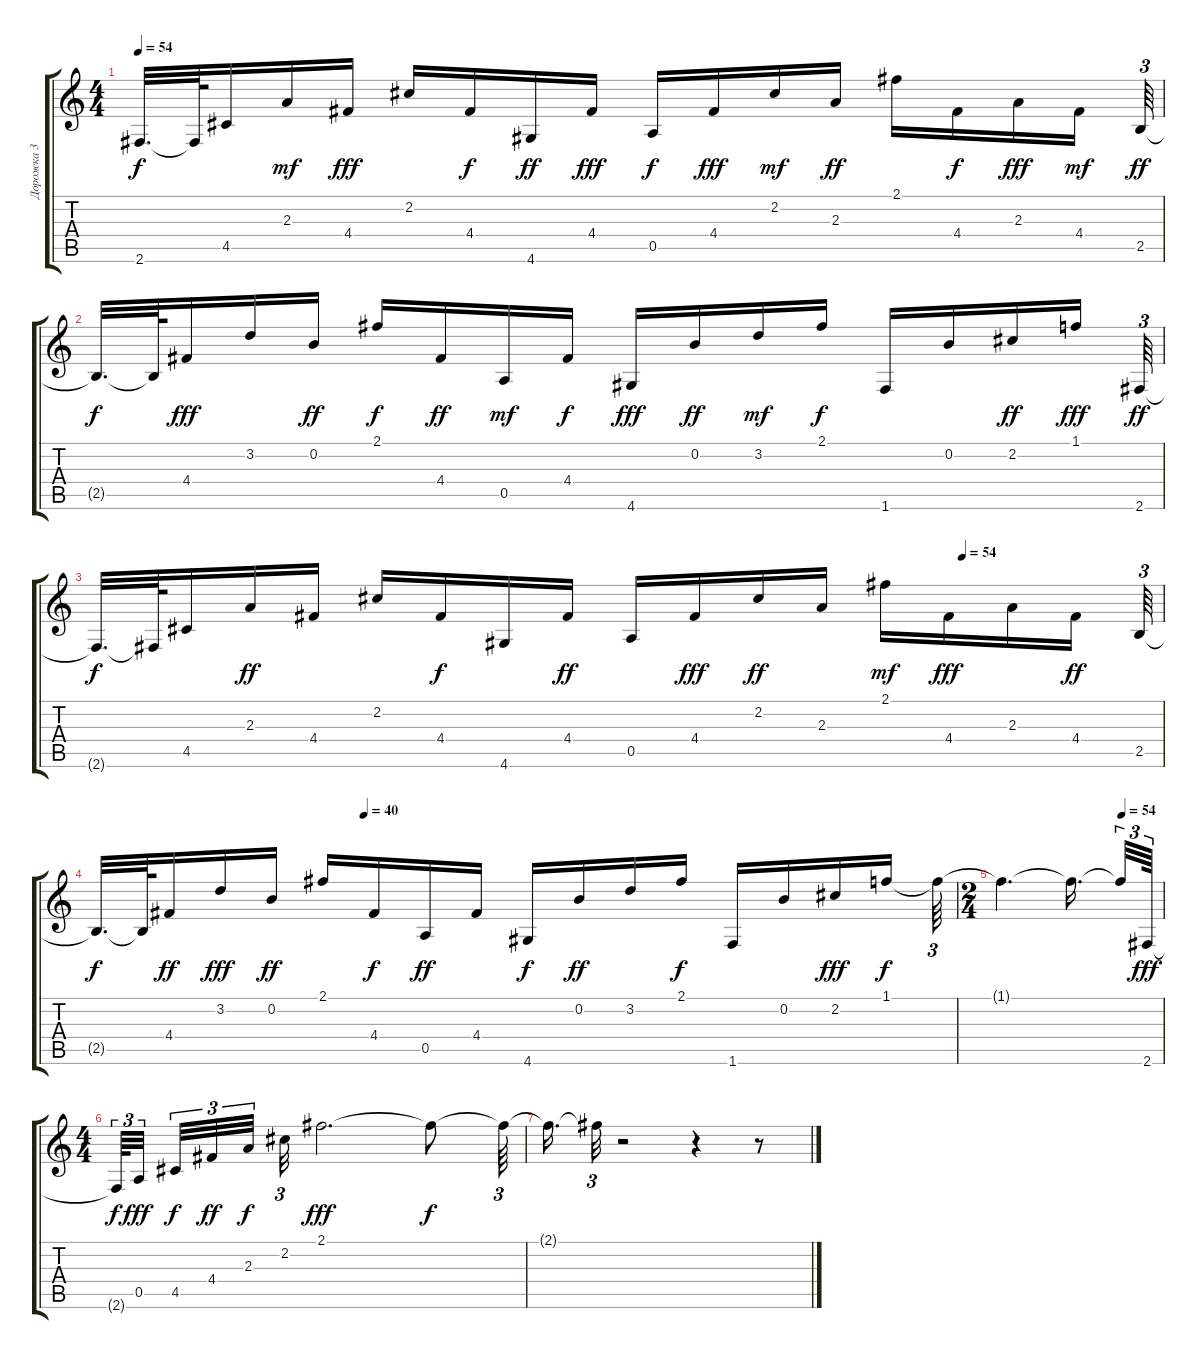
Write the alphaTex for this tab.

\track ("Дорожка 3" "Дорожка 3") {instrument acousticguitarnylon}
\staff {score tabs}
\tuning (E4 B3 G3 D3 A2 E2) {hide}
\ts (4 4)
\tempo 54
\clef g2
\ks c
2.6{t}.32{d dy f} 2.6{t}.64 4.5.16 2.3.16{dy mf} 4.4.16{dy fff} 2.2.16 4.4.16{dy f} 4.6.16{dy ff} 4.4.16{dy fff} 0.5.16{dy f} 4.4.16{dy fff} 2.2.16{dy mf} 2.3.16{dy ff} 2.1.16 4.4.16{dy f} 2.3.16{dy fff} 4.4.16{dy mf} 2.5.64{tu (3 2) dy ff} |
2.5{t}.32{d dy f} 2.5{t}.64 4.4.16{dy fff} 3.2.16 0.2.16{dy ff} 2.1.16{dy f} 4.4.16{dy ff} 0.5.16{dy mf} 4.4.16{dy f} 4.6.16{dy fff} 0.2.16{dy ff} 3.2.16{dy mf} 2.1.16{dy f} 1.6.16 0.2.16 2.2.16{dy ff} 1.1.16{dy fff} 2.6.64{tu (3 2) dy ff} |
\tempo (54 0.8125)
2.6{t}.32{d dy f} 2.6{t}.64 4.5.16 2.3.16{dy ff} 4.4.16 2.2.16 4.4.16{dy f} 4.6.16 4.4.16{dy ff} 0.5.16 4.4.16{dy fff} 2.2.16{dy ff} 2.3.16 2.1.16{dy mf} 4.4.16{dy fff} 2.3.16 4.4.16{dy ff} 2.5.64{tu (3 2)} |
\tempo (40 0.3125)
2.5{t}.32{d dy f} 2.5{t}.64 4.4.16{dy ff} 3.2.16{dy fff} 0.2.16{dy ff} 2.1.16 4.4.16{dy f} 0.5.16{dy ff} 4.4.16 4.6.16{dy f} 0.2.16{dy ff} 3.2.16 2.1.16{dy f} 1.6.16 0.2.16 2.2.16{dy fff} 1.1.16{dy f} 1.1{t}.64{tu (3 2)} |
\ts (2 4)
\tempo (54 0.75)
1.1{t}.4{d} 1.1{t}.16{d beam splitsecondary} 1.1{t}.32{tu (3 2)} 2.6.64{tu (3 2) dy fff} |
\ts (4 4)
2.6{t}.64{tu (3 2) dy f} 0.5.32{tu (3 2) dy fff beam splitsecondary} 4.5.32{tu (3 2) dy f} 4.4.32{tu (3 2) dy ff} 2.3.32{tu (3 2) dy f beam splitsecondary} 2.2.32{tu (3 2)} 2.1.2{d dy fff} 2.1{t}.8{dy f} 2.1{t}.64{tu (3 2)} |
2.1{t}.16{d} 2.1{t}.32{tu (3 2)} r.2 r.4 r.8
